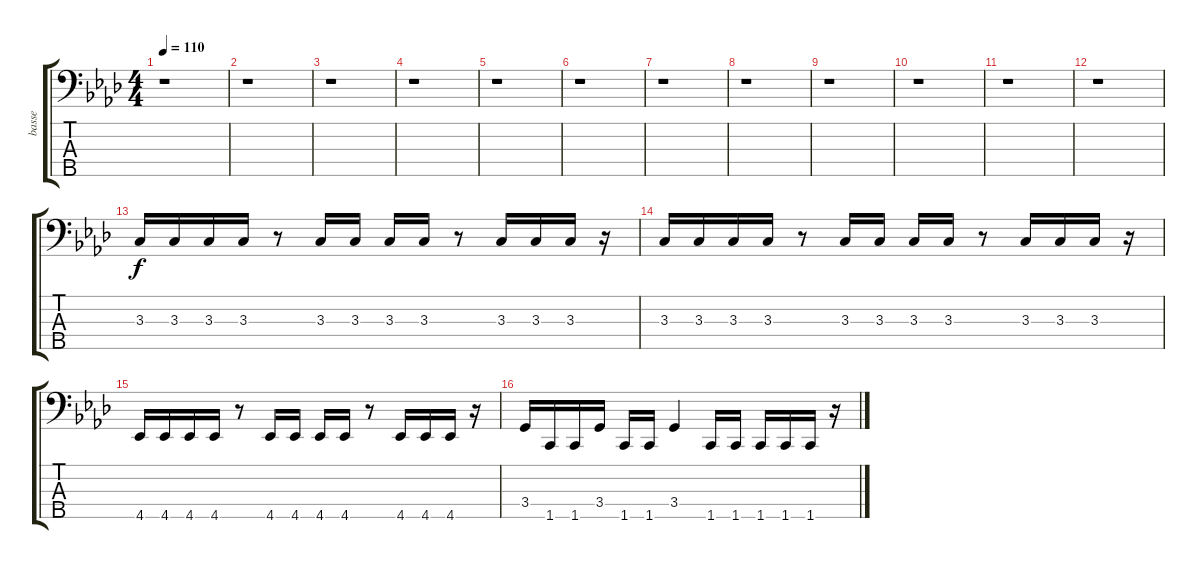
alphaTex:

\track ("basse" "basse") {instrument electricbasspick}
\staff {score tabs}
\tuning (G2 D2 A1 E1 B0) {hide}
\ts (4 4)
\tempo 110
\clef f4
\ks fminor
r.1{dy f} |
r.1 |
r.1 |
r.1 |
r.1 |
r.1 |
r.1 |
r.1 |
r.1 |
r.1 |
r.1 |
r.1 |
3.3.16 3.3.16 3.3.16 3.3.16 r.8 3.3.16 3.3.16 3.3.16 3.3.16 r.8 3.3.16 3.3.16 3.3.16 r.16 |
3.3.16 3.3.16 3.3.16 3.3.16 r.8 3.3.16 3.3.16 3.3.16 3.3.16 r.8 3.3.16 3.3.16 3.3.16 r.16 |
4.5.16 4.5.16 4.5.16 4.5.16 r.8 4.5.16 4.5.16 4.5.16 4.5.16 r.8 4.5.16 4.5.16 4.5.16 r.16 |
3.4.16 1.5.16 1.5.16 3.4.16 1.5.16 1.5.16 3.4.4 1.5.16 1.5.16 1.5.16 1.5.16 1.5.16 r.16
